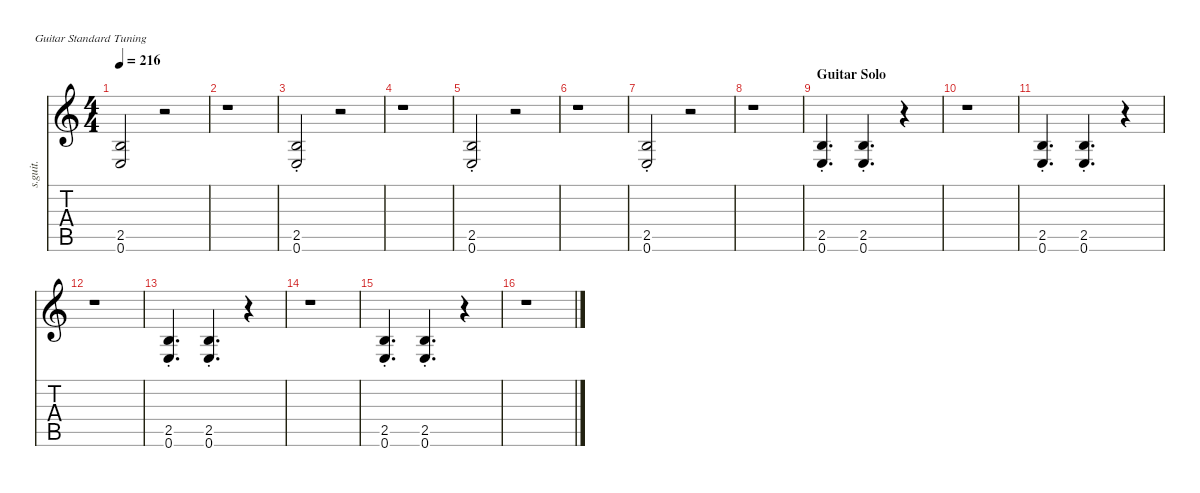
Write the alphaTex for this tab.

\defaultSystemsLayout 4
\hideDynamics
\bracketExtendMode nobrackets
\track ("The Cretin | Lead Guitar" "s.guit.") {instrument distortionguitar}
\staff {score tabs}
\tuning (E4 B3 G3 D3 A2 E2)
\ts (4 4)
\tempo 216
\clef g2
\ks c
(2.5 0.6).2{dy f} r.2 |
r.1 |
(2.5{st} 0.6).2 r.2 |
r.1 |
(2.5{st} 0.6).2 r.2 |
r.1 |
(2.5{st} 0.6).2 r.2 |
r.1 |
\section ("" "Guitar Solo")
(2.5{st} 0.6).4{d} (2.5{st} 0.6).4{d} r.4 |
r.1 |
(2.5{st} 0.6).4{d} (2.5{st} 0.6).4{d} r.4 |
r.1 |
(2.5{st} 0.6).4{d} (2.5{st} 0.6).4{d} r.4 |
r.1 |
(2.5{st} 0.6).4{d} (2.5{st} 0.6).4{d} r.4 |
r.1
